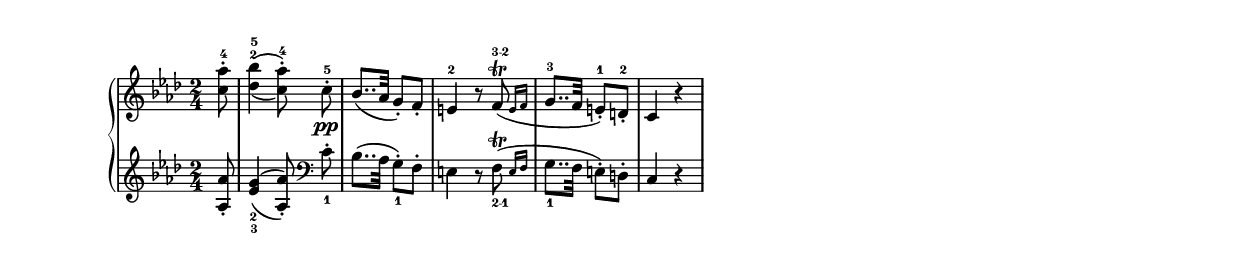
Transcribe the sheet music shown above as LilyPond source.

% Do not edit this file; it is automatically
% generated from Documentation/snippets/new
% This file is in the public domain.
%% Note: this file works from version 2.13.36
\version "2.13.40"
\include "english.ly"
#(set-global-staff-size 15)
\paper {
  ragged-right = ##t
  line-width = 17\cm
  indent = 0\cm
}


\header {
  lsrtags = "headwords"
  texidoc = ""
  doctitle = "headword"
} % begin verbatim


\layout {
  \context {
    \Score
    \override PaperColumn #'keep-inside-line = ##t
    \override NonMusicalPaperColumn #'keep-inside-line = ##t
  }
}

% NR 1.7 Editorial annotations

% Beethoven, Op. 31, No. 3
% Piano sonata 18, Movt II, Scherzo
% Measures 9 - 14

\new PianoStaff <<

  % RH Staff
  \new Staff {
    \clef treble
    \key af \major
    \time 2/4
    \set Staff.fingeringOrientations = #'(up)
    \set Score.currentBarNumber = #9
    \partial 8
    <af''-4 c''>8 \staccato
    |
    \set doubleSlurs = ##t
    <bf''-5 df''-2>4 (
    <af''-4 c''>8 \staccato )
    \noBeam
    c''8-5 \staccato \pp
    |
    \set doubleSlurs = ##f
    bf'8.. (
    af'32
    g'8 ) \staccato
    f'8 \staccato
    |
    e'4-2
    r8
    \once \override Script #'script-priority = #-100
    \afterGrace
    f'8 ( \trill ^ \markup { \finger "3-2" }
    { e'16 [ f'16 ] }
    |
    g'8..-3
    f'32
    e'8-1 ) \staccato
    d'8-2 \staccato
    |
    c'4
    r4
  }

  % LH Staff
  \new Staff {
    \key af \major
    \clef treble
    \override Fingering #'direction = #down
    \set Staff.fingeringOrientations = #'(down)
    \partial 8
    <af' af>8 \staccato
    \set doubleSlurs = ##t
    <g'-2 ef'-3>4 (
    <af' af>8 ) \staccato
    \noBeam
    \clef bass
    c'8-1 \staccato
    |
    \set doubleSlurs = ##f
    bf8.. (
    af32
    g8-1 ) \staccato
    f8 \staccato
    |
    e4
    r8
    \afterGrace
    f8 ( \trill _ \markup { \finger "2-1" }
    { e16 [ f16 ] }
    |
    g8..-1
    f32
    e8 ) \staccato
    d8 \staccato
    |
    c4
    r4
  }

>>
